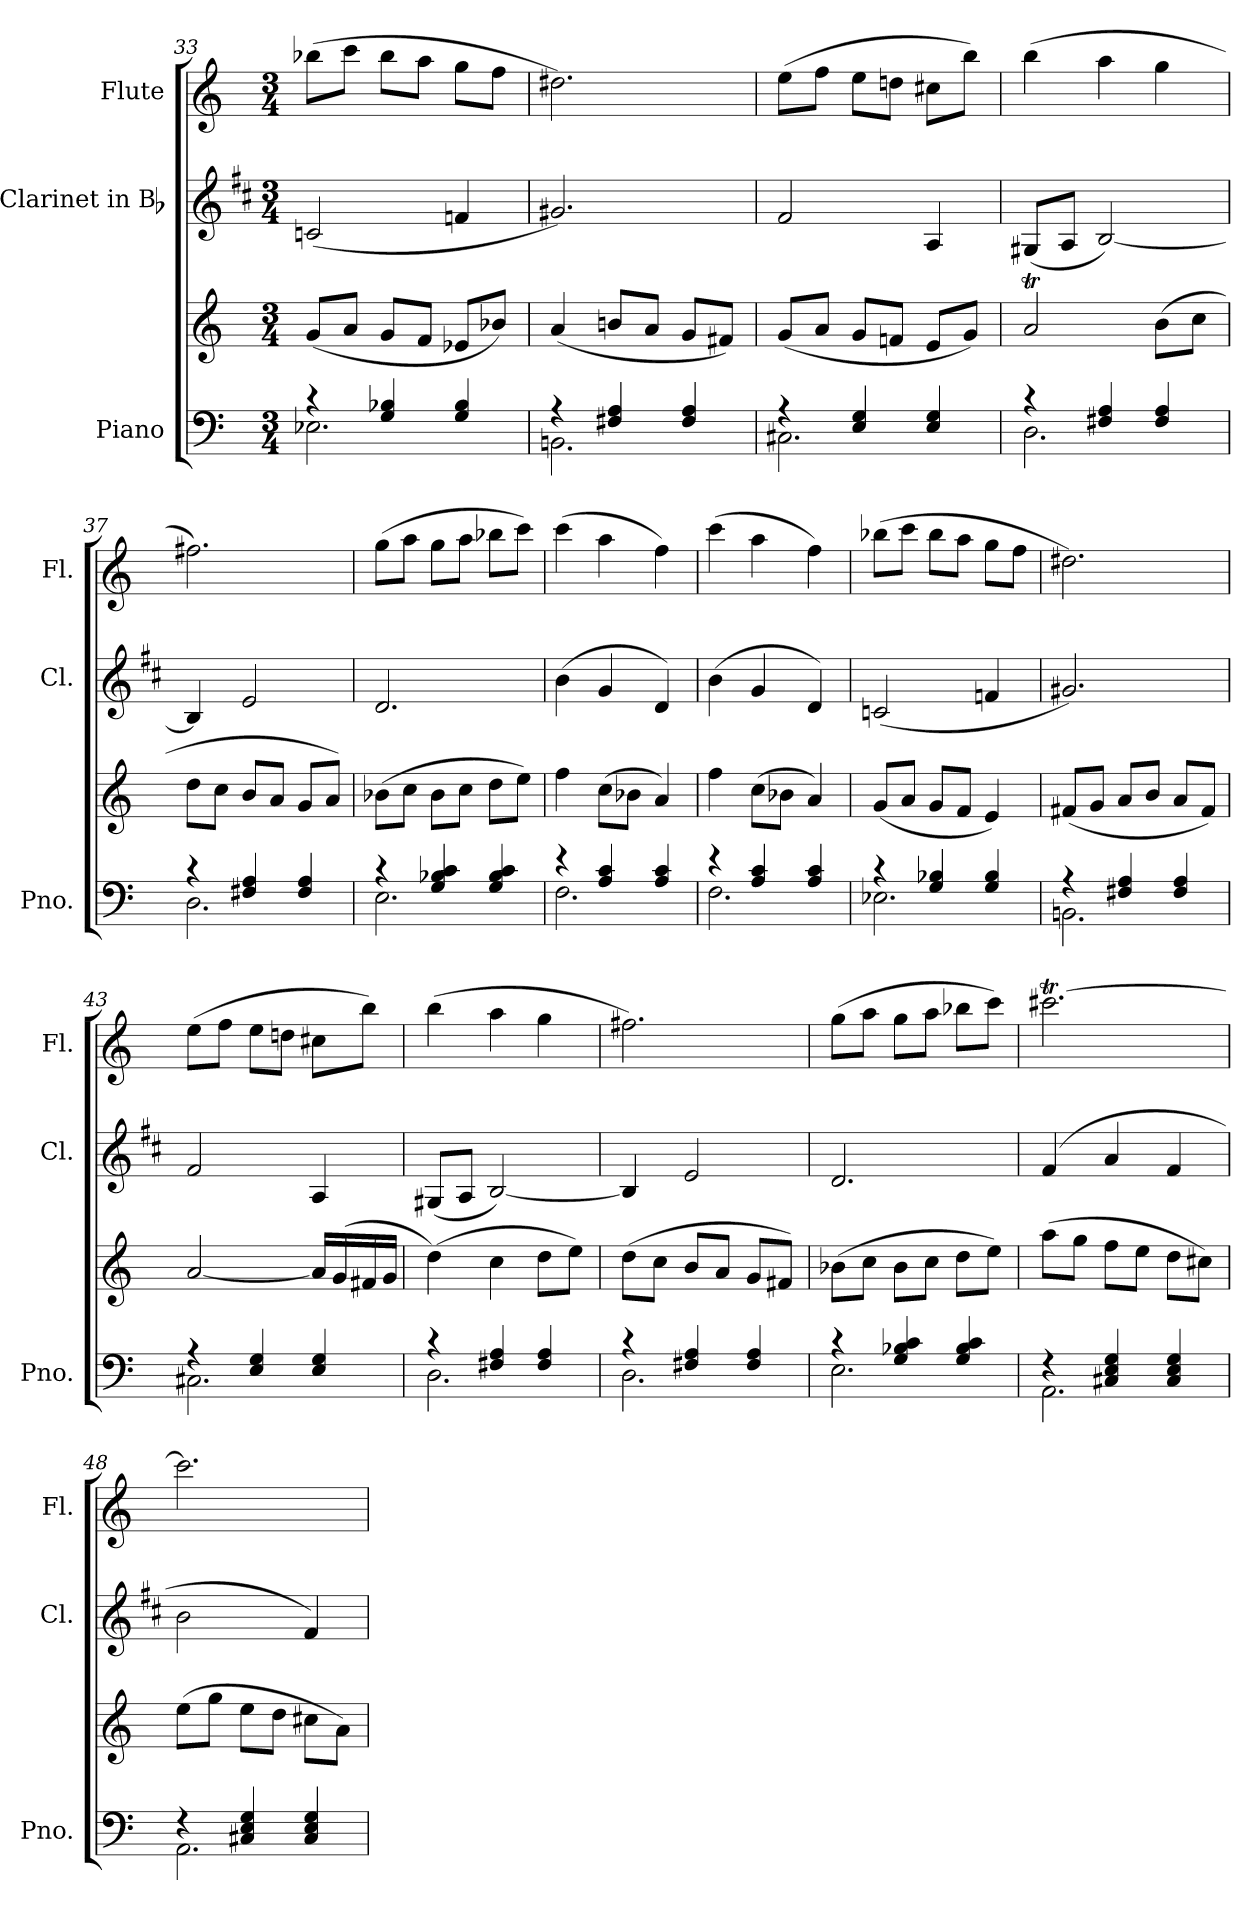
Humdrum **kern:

**kern	**kern	**kern	**kern
*part3	*part3	*part2	*part1
*staff4	*staff3	*staff2	*staff1
*I"Piano	*	*I"Clarinet in Bb	*I"Flute
*I'Pno.	*	*I'Cl.	*I'Fl.
!!LO:PB:g=z
*clefF4	*clefG2	*clefG2	*clefG2
*	*	*ITrd1c2	*
*k[]	*k[]	*k[]	*k[]
*C:	*C:	*C:	*C:
*M3/4	*M3/4	*M3/4	*M3/4
=33	=33	=33	=33
*^	*	*	*
4r	2.E-Xi\	(8gi/L	(2B-Xi/	(8bb-Xi\L
.	.	8ai/J	.	8ccci\J
4Gi/ 4B-Xi	.	8gi/L	.	8bb-i\L
.	.	8fi/J	.	8aai\J
4Gi/ 4B-i	.	8e-Xi/L	4e-Xi/	8ggi\L
.	.	8b-Xi/J)	.	8ffi\J
=34	=34	=34	=34	=34
4r	2.BBni\	(4ai/	2.f#Xi/)	2.dd#Xi\)
4F#Xi/ 4Ai	.	8bni/L	.	.
.	.	8ai/J	.	.
4F#i/ 4Ai	.	8gi/L	.	.
.	.	8f#Xi/J)	.	.
=35	=35	=35	=35	=35
4r	2.C#Xi\	(8gi/L	2ei/	(8eei\L
.	.	8ai/J	.	8ffi\J
4Ei/ 4Gi	.	8gi/L	.	8eei\L
.	.	8fni/J	.	8ddni\J
4Ei/ 4Gi	.	8ei/L	4Gi/	8cc#Xi\L
.	.	8gi/J)	.	8bbi\J)
=36	=36	=36	=36	=36
4r	2.Di\	2aTi/	(8F#Xi/L	(4bbi\
.	.	.	8Gi/J	.
4F#Xi/ 4Ai	.	.	[2Ai/)	4aai\
4F#i/ 4Ai	.	(8bi\L	.	4ggi\
.	.	8cci\J	.	.
=37	=37	=37	=37	=37
4r	2.Di\	8ddi\L	4Ai/]	2.ff#Xi\)
.	.	8cci\J	.	.
4F#Xi/ 4Ai	.	8bi/L	2di/	.
.	.	8ai/J	.	.
4F#i/ 4Ai	.	8gi/L	.	.
.	.	8ai/J)	.	.
=38	=38	=38	=38	=38
4r	2.Ei\	(8b-Xi\L	2.ci/	(8ggi\L
.	.	8cci\J	.	8aai\J
4Gi/ 4B-Xi 4ci	.	8b-i\L	.	8ggi\L
.	.	8cci\J	.	8aai\J
4Gi/ 4B-i 4ci	.	8ddi\L	.	8bb-Xi\L
.	.	8eei\J)	.	8ccci\J)
=39	=39	=39	=39	=39
4r	2.Fi\	4ffi\	(4ai\	(4ccci\
4Ai/ 4ci	.	(8cci\L	4fi/	4aai\
.	.	8b-Xi\J	.	.
4Ai/ 4ci	.	4ai/)	4ci/)	4ffi\)
=40	=40	=40	=40	=40
4r	2.Fi\	4ffi\	(4ai\	(4ccci\
4Ai/ 4ci	.	(8cci\L	4fi/	4aai\
.	.	8b-Xi\J	.	.
4Ai/ 4ci	.	4ai/)	4ci/)	4ffi\)
!!LO:LB:g=z
=41	=41	=41	=41	=41
4r	2.E-Xi\	(8gi/L	(2B-Xi/	(8bb-Xi\L
.	.	8ai/J	.	8ccci\J
4Gi/ 4B-Xi	.	8gi/L	.	8bb-i\L
.	.	8fi/J	.	8aai\J
4Gi/ 4B-i	.	4ei/)	4e-Xi/	8ggi\L
.	.	.	.	8ffi\J
=42	=42	=42	=42	=42
4r	2.BBni\	(8f#Xi/L	2.f#Xi/)	2.dd#Xi\)
.	.	8gi/J	.	.
4F#Xi/ 4Ai	.	8ai/L	.	.
.	.	8bi/J	.	.
4F#i/ 4Ai	.	8ai/L	.	.
.	.	8f#i/J)	.	.
=43	=43	=43	=43	=43
4r	2.C#Xi\	[2ai/	2ei/	(8eei\L
.	.	.	.	8ffi\J
4Ei/ 4Gi	.	.	.	8eei\L
.	.	.	.	8ddni\J
4Ei/ 4Gi	.	16ai/LL]	4Gi/	8cc#Xi\L
.	.	(16gi/	.	.
.	.	16f#Xi/	.	8bbi\J)
.	.	16gi/JJ	.	.
=44	=44	=44	=44	=44
4r	2.Di\	(4ddi\)	(8F#Xi/L	(4bbi\
.	.	.	8Gi/J	.
4F#Xi/ 4Ai	.	4cci\	[2Ai/)	4aai\
4F#i/ 4Ai	.	8ddi\L	.	4ggi\
.	.	8eei\J)	.	.
=45	=45	=45	=45	=45
4r	2.Di\	(8ddi\L	4Ai/]	2.ff#Xi\)
.	.	8cci\J	.	.
4F#Xi/ 4Ai	.	8bi/L	2di/	.
.	.	8ai/J	.	.
4F#i/ 4Ai	.	8gi/L	.	.
.	.	8f#Xi/J)	.	.
=46	=46	=46	=46	=46
4r	2.Ei\	(8b-Xi\L	2.ci/	(8ggi\L
.	.	8cci\J	.	8aai\J
4Gi/ 4B-Xi 4ci	.	8b-i\L	.	8ggi\L
.	.	8cci\J	.	8aai\J
4Gi/ 4B-i 4ci	.	8ddi\L	.	8bb-Xi\L
.	.	8eei\J)	.	8ccci\J)
=47	=47	=47	=47	=47
4r	2.AAi\	(8aai\L	(4ei/	[2.ccc#Xti\
.	.	8ggi\J	.	.
4C#Xi/ 4Ei 4Gi	.	8ffi\L	4gi/	.
.	.	8eei\J	.	.
4C#i/ 4Ei 4Gi	.	8ddi\L	4ei/	.
.	.	8cc#Xi\J)	.	.
!!LO:LB:g=z
=48	=48	=48	=48	=48
4r	2.AAi\	(8eei\L	2ai\	2.ccc#i\]
.	.	8ggi\J	.	.
4C#Xi/ 4Ei 4Gi	.	8eei\L	.	.
.	.	8ddi\J	.	.
4C#i/ 4Ei 4Gi	.	8cc#Xi\L	4ei/)	.
.	.	8ai\J)	.	.
*v	*v	*	*	*
=	=	=	=
*-	*-	*-	*-
